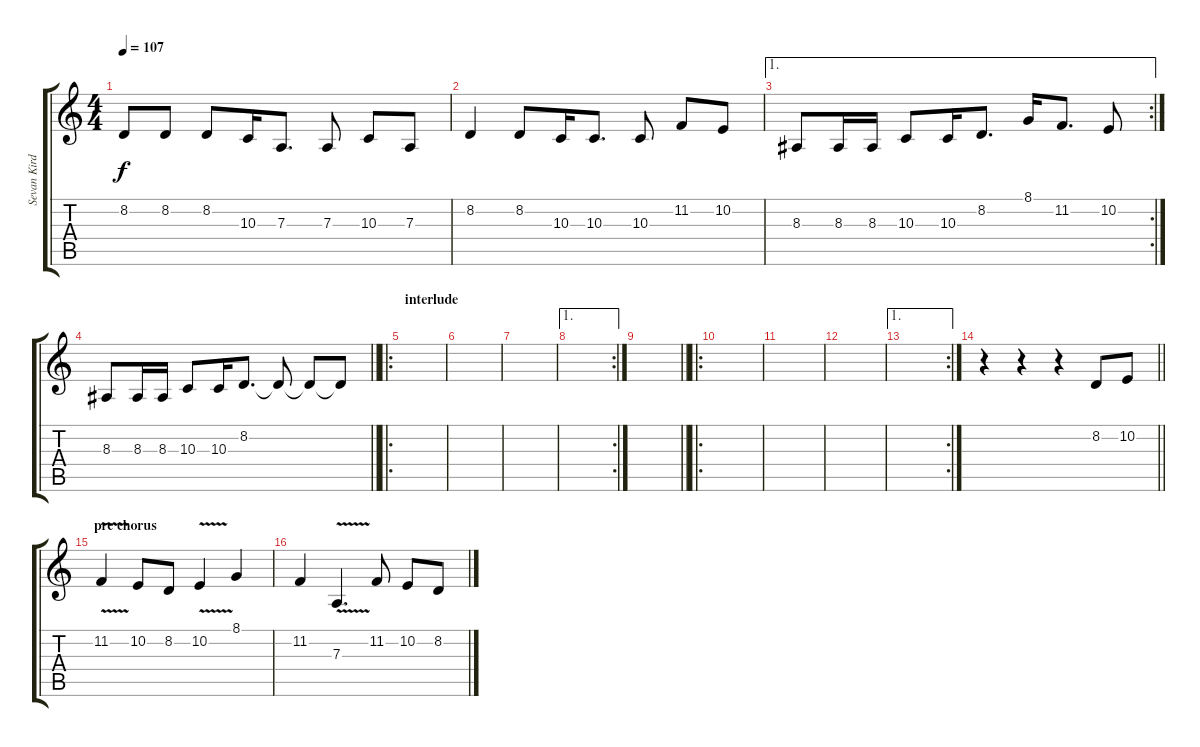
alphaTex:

\track ("Sevan Kirder" "Sevan Kird") {instrument bagpipe}
\staff {score tabs}
\tuning (B3 Gb3 D3 A2 E2 B1) {hide}
\ts (4 4)
\tempo 107
\clef g2
\ks c
8.2.8{dy f} 8.2.8 8.2.8 10.3.16 7.3.8{d} 7.3.8 10.3.8 7.3.8 |
8.2.4 8.2.8 10.3.16 10.3.8{d} 10.3.8 11.2.8 10.2.8 |
\ae 1
\rc 2
8.3.8 8.3.16 8.3.16 10.3.8 10.3.16 8.2.8{d} 8.1.16 11.2.8{d} 10.2.8 |
\barLineRight lightlight
8.3.8 8.3.16 8.3.16 10.3.8 10.3.16 8.2.8{d} 8.2{t}.8 8.2{t}.8 8.2{t}.8 |
\ro
\section ("" "interlude")
|
|
|
\ae 1
\rc 2
|
\barLineRight lightlight
|
\ro
\section ("" "")
|
|
|
\ae 1
\rc 2
|
\barLineRight lightlight
r.4 r.4 r.4 8.2.8 10.2.8 |
\section ("" "pre chorus")
11.2{v}.4 10.2.8 8.2.8 10.2{v}.4 8.1.4 |
11.2.4 7.3{v}.4{d} 11.2.8 10.2.8 8.2.8
